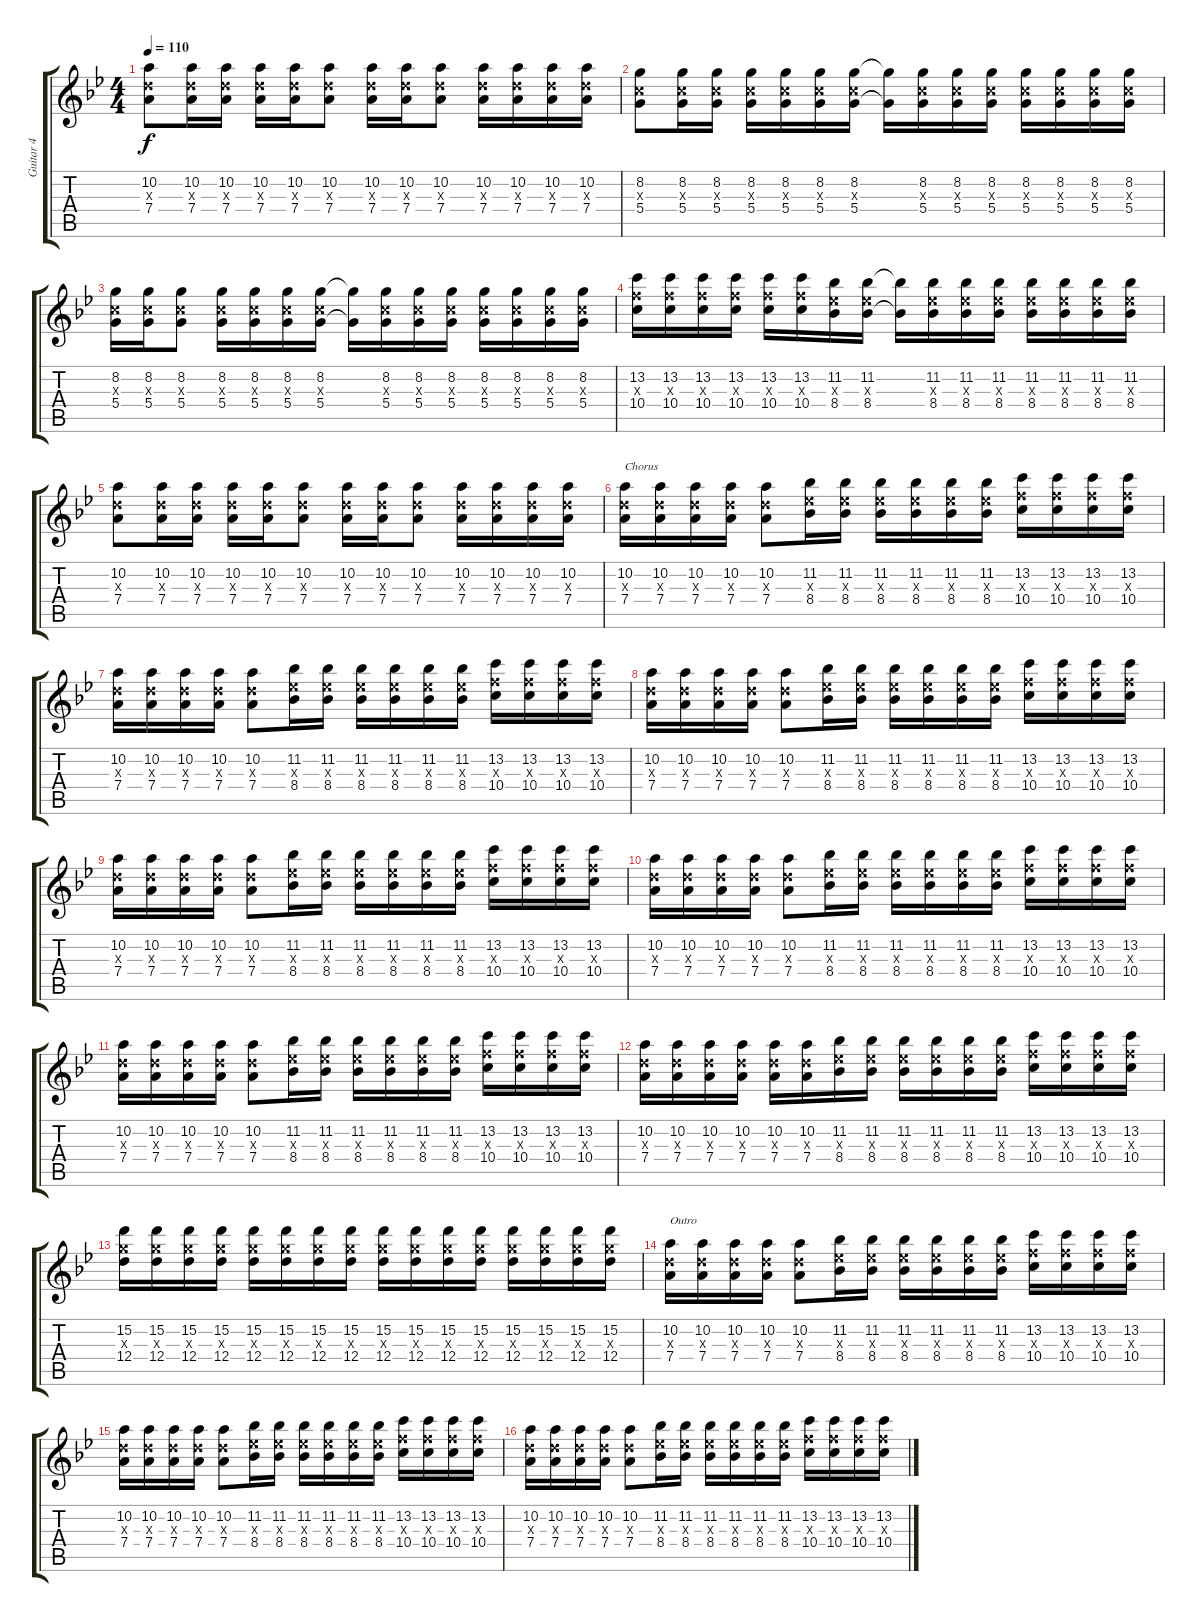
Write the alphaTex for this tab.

\track ("Guitar 4" "Guitar 4") {instrument distortionguitar}
\staff {score tabs}
\tuning (E4 B3 G3 D3 A2 E2) {hide}
\ts (4 4)
\tempo 110
\clef g2
\ks bb
(10.2 7.3{x} 7.4).8{dy f} (10.2 7.3{x} 7.4).16 (10.2 7.3{x} 7.4).16 (10.2 7.3{x} 7.4).16 (10.2 7.3{x} 7.4).16 (10.2 7.3{x} 7.4).8 (10.2 7.3{x} 7.4).16 (10.2 7.3{x} 7.4).16 (10.2 7.3{x} 7.4).8 (10.2 7.3{x} 7.4).16 (10.2 7.3{x} 7.4).16 (10.2 7.3{x} 7.4).16 (10.2 7.3{x} 7.4).16 |
(8.2 5.3{x} 5.4).8 (8.2 5.3{x} 5.4).16 (8.2 5.3{x} 5.4).16 (8.2 5.3{x} 5.4).16 (8.2 5.3{x} 5.4).16 (8.2 5.3{x} 5.4).16 (8.2 5.3{x} 5.4).16 (8.2{t} 5.4{t}).16 (8.2 5.3{x} 5.4).16 (8.2 5.3{x} 5.4).16 (8.2 5.3{x} 5.4).16 (8.2 5.3{x} 5.4).16 (8.2 5.3{x} 5.4).16 (8.2 5.3{x} 5.4).16 (8.2 5.3{x} 5.4).16 |
(8.2 5.3{x} 5.4).16 (8.2 5.3{x} 5.4).16 (8.2 5.3{x} 5.4).8 (8.2 5.3{x} 5.4).16 (8.2 5.3{x} 5.4).16 (8.2 5.3{x} 5.4).16 (8.2 5.3{x} 5.4).16 (8.2{t} 5.4{t}).16 (8.2 5.3{x} 5.4).16 (8.2 5.3{x} 5.4).16 (8.2 5.3{x} 5.4).16 (8.2 5.3{x} 5.4).16 (8.2 5.3{x} 5.4).16 (8.2 5.3{x} 5.4).16 (8.2 5.3{x} 5.4).16 |
(13.2 10.3{x} 10.4).16 (13.2 10.3{x} 10.4).16 (13.2 10.3{x} 10.4).16 (13.2 10.3{x} 10.4).16 (13.2 10.3{x} 10.4).16 (13.2 10.3{x} 10.4).16 (11.2 8.3{x} 8.4).16 (11.2 8.3{x} 8.4).16 (11.2{t} 8.4{t}).16 (11.2 8.3{x} 8.4).16 (11.2 8.3{x} 8.4).16 (11.2 8.3{x} 8.4).16 (11.2 8.3{x} 8.4).16 (11.2 8.3{x} 8.4).16 (11.2 8.3{x} 8.4).16 (11.2 8.3{x} 8.4).16 |
(10.2 7.3{x} 7.4).8 (10.2 7.3{x} 7.4).16 (10.2 7.3{x} 7.4).16 (10.2 7.3{x} 7.4).16 (10.2 7.3{x} 7.4).16 (10.2 7.3{x} 7.4).8 (10.2 7.3{x} 7.4).16 (10.2 7.3{x} 7.4).16 (10.2 7.3{x} 7.4).8 (10.2 7.3{x} 7.4).16 (10.2 7.3{x} 7.4).16 (10.2 7.3{x} 7.4).16 (10.2 7.3{x} 7.4).16 |
(10.2 7.3{x} 7.4).16{txt "Chorus"} (10.2 7.3{x} 7.4).16 (10.2 7.3{x} 7.4).16 (10.2 7.3{x} 7.4).16 (10.2 7.3{x} 7.4).8 (11.2 8.3{x} 8.4).16 (11.2 8.3{x} 8.4).16 (11.2 8.3{x} 8.4).16 (11.2 8.3{x} 8.4).16 (11.2 8.3{x} 8.4).16 (11.2 8.3{x} 8.4).16 (13.2 10.3{x} 10.4).16 (13.2 10.3{x} 10.4).16 (13.2 10.3{x} 10.4).16 (13.2 10.3{x} 10.4).16 |
(10.2 7.3{x} 7.4).16 (10.2 7.3{x} 7.4).16 (10.2 7.3{x} 7.4).16 (10.2 7.3{x} 7.4).16 (10.2 7.3{x} 7.4).8 (11.2 8.3{x} 8.4).16 (11.2 8.3{x} 8.4).16 (11.2 8.3{x} 8.4).16 (11.2 8.3{x} 8.4).16 (11.2 8.3{x} 8.4).16 (11.2 8.3{x} 8.4).16 (13.2 10.3{x} 10.4).16 (13.2 10.3{x} 10.4).16 (13.2 10.3{x} 10.4).16 (13.2 10.3{x} 10.4).16 |
(10.2 7.3{x} 7.4).16 (10.2 7.3{x} 7.4).16 (10.2 7.3{x} 7.4).16 (10.2 7.3{x} 7.4).16 (10.2 7.3{x} 7.4).8 (11.2 8.3{x} 8.4).16 (11.2 8.3{x} 8.4).16 (11.2 8.3{x} 8.4).16 (11.2 8.3{x} 8.4).16 (11.2 8.3{x} 8.4).16 (11.2 8.3{x} 8.4).16 (13.2 10.3{x} 10.4).16 (13.2 10.3{x} 10.4).16 (13.2 10.3{x} 10.4).16 (13.2 10.3{x} 10.4).16 |
(10.2 7.3{x} 7.4).16 (10.2 7.3{x} 7.4).16 (10.2 7.3{x} 7.4).16 (10.2 7.3{x} 7.4).16 (10.2 7.3{x} 7.4).8 (11.2 8.3{x} 8.4).16 (11.2 8.3{x} 8.4).16 (11.2 8.3{x} 8.4).16 (11.2 8.3{x} 8.4).16 (11.2 8.3{x} 8.4).16 (11.2 8.3{x} 8.4).16 (13.2 10.3{x} 10.4).16 (13.2 10.3{x} 10.4).16 (13.2 10.3{x} 10.4).16 (13.2 10.3{x} 10.4).16 |
(10.2 7.3{x} 7.4).16 (10.2 7.3{x} 7.4).16 (10.2 7.3{x} 7.4).16 (10.2 7.3{x} 7.4).16 (10.2 7.3{x} 7.4).8 (11.2 8.3{x} 8.4).16 (11.2 8.3{x} 8.4).16 (11.2 8.3{x} 8.4).16 (11.2 8.3{x} 8.4).16 (11.2 8.3{x} 8.4).16 (11.2 8.3{x} 8.4).16 (13.2 10.3{x} 10.4).16 (13.2 10.3{x} 10.4).16 (13.2 10.3{x} 10.4).16 (13.2 10.3{x} 10.4).16 |
(10.2 7.3{x} 7.4).16 (10.2 7.3{x} 7.4).16 (10.2 7.3{x} 7.4).16 (10.2 7.3{x} 7.4).16 (10.2 7.3{x} 7.4).8 (11.2 8.3{x} 8.4).16 (11.2 8.3{x} 8.4).16 (11.2 8.3{x} 8.4).16 (11.2 8.3{x} 8.4).16 (11.2 8.3{x} 8.4).16 (11.2 8.3{x} 8.4).16 (13.2 10.3{x} 10.4).16 (13.2 10.3{x} 10.4).16 (13.2 10.3{x} 10.4).16 (13.2 10.3{x} 10.4).16 |
(10.2 7.3{x} 7.4).16 (10.2 7.3{x} 7.4).16 (10.2 7.3{x} 7.4).16 (10.2 7.3{x} 7.4).16 (10.2 7.3{x} 7.4).16 (10.2 7.3{x} 7.4).16 (11.2 8.3{x} 8.4).16 (11.2 8.3{x} 8.4).16 (11.2 8.3{x} 8.4).16 (11.2 8.3{x} 8.4).16 (11.2 8.3{x} 8.4).16 (11.2 8.3{x} 8.4).16 (13.2 10.3{x} 10.4).16 (13.2 10.3{x} 10.4).16 (13.2 10.3{x} 10.4).16 (13.2 10.3{x} 10.4).16 |
(15.2 12.3{x} 12.4).16 (15.2 12.3{x} 12.4).16 (15.2 12.3{x} 12.4).16 (15.2 12.3{x} 12.4).16 (15.2 12.3{x} 12.4).16 (15.2 12.3{x} 12.4).16 (15.2 12.3{x} 12.4).16 (15.2 12.3{x} 12.4).16 (15.2 12.3{x} 12.4).16 (15.2 12.3{x} 12.4).16 (15.2 12.3{x} 12.4).16 (15.2 12.3{x} 12.4).16 (15.2 12.3{x} 12.4).16 (15.2 12.3{x} 12.4).16 (15.2 12.3{x} 12.4).16 (15.2 12.3{x} 12.4).16 |
(10.2 7.3{x} 7.4).16{txt "Outro"} (10.2 7.3{x} 7.4).16 (10.2 7.3{x} 7.4).16 (10.2 7.3{x} 7.4).16 (10.2 7.3{x} 7.4).8 (11.2 8.3{x} 8.4).16 (11.2 8.3{x} 8.4).16 (11.2 8.3{x} 8.4).16 (11.2 8.3{x} 8.4).16 (11.2 8.3{x} 8.4).16 (11.2 8.3{x} 8.4).16 (13.2 10.3{x} 10.4).16 (13.2 10.3{x} 10.4).16 (13.2 10.3{x} 10.4).16 (13.2 10.3{x} 10.4).16 |
(10.2 7.3{x} 7.4).16 (10.2 7.3{x} 7.4).16 (10.2 7.3{x} 7.4).16 (10.2 7.3{x} 7.4).16 (10.2 7.3{x} 7.4).8 (11.2 8.3{x} 8.4).16 (11.2 8.3{x} 8.4).16 (11.2 8.3{x} 8.4).16 (11.2 8.3{x} 8.4).16 (11.2 8.3{x} 8.4).16 (11.2 8.3{x} 8.4).16 (13.2 10.3{x} 10.4).16 (13.2 10.3{x} 10.4).16 (13.2 10.3{x} 10.4).16 (13.2 10.3{x} 10.4).16 |
(10.2 7.3{x} 7.4).16 (10.2 7.3{x} 7.4).16 (10.2 7.3{x} 7.4).16 (10.2 7.3{x} 7.4).16 (10.2 7.3{x} 7.4).8 (11.2 8.3{x} 8.4).16 (11.2 8.3{x} 8.4).16 (11.2 8.3{x} 8.4).16 (11.2 8.3{x} 8.4).16 (11.2 8.3{x} 8.4).16 (11.2 8.3{x} 8.4).16 (13.2 10.3{x} 10.4).16 (13.2 10.3{x} 10.4).16 (13.2 10.3{x} 10.4).16 (13.2 10.3{x} 10.4).16
